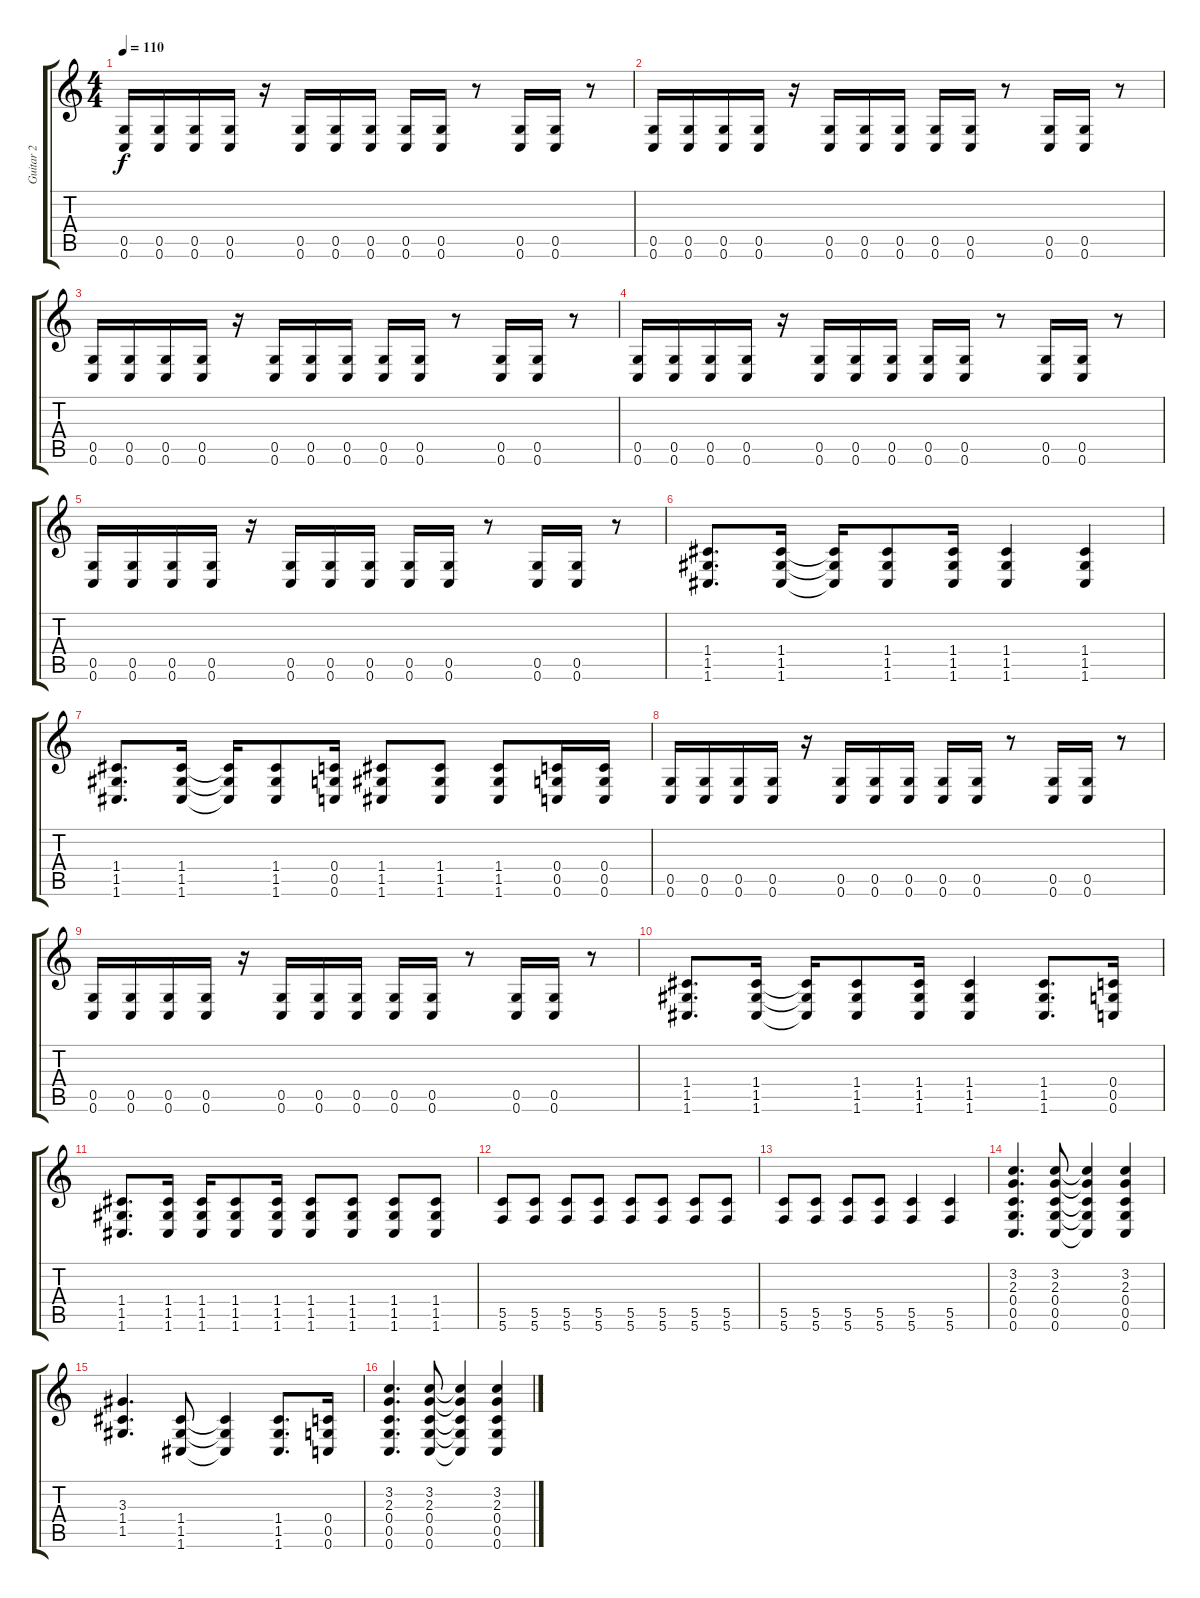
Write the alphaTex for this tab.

\track ("Guitar 2" "Guitar 2") {instrument overdrivenguitar}
\staff {score tabs}
\tuning (D4 A3 F3 C3 G2 C2) {hide}
\ts (4 4)
\tempo 110
\clef g2
\ks c
(0.5 0.6).16{dy f} (0.5 0.6).16 (0.5 0.6).16 (0.5 0.6).16 r.16 (0.5 0.6).16 (0.5 0.6).16 (0.5 0.6).16 (0.5 0.6).16 (0.5 0.6).16 r.8 (0.5 0.6).16 (0.5 0.6).16 r.8 |
(0.5 0.6).16 (0.5 0.6).16 (0.5 0.6).16 (0.5 0.6).16 r.16 (0.5 0.6).16 (0.5 0.6).16 (0.5 0.6).16 (0.5 0.6).16 (0.5 0.6).16 r.8 (0.5 0.6).16 (0.5 0.6).16 r.8 |
(0.5 0.6).16 (0.5 0.6).16 (0.5 0.6).16 (0.5 0.6).16 r.16 (0.5 0.6).16 (0.5 0.6).16 (0.5 0.6).16 (0.5 0.6).16 (0.5 0.6).16 r.8 (0.5 0.6).16 (0.5 0.6).16 r.8 |
(0.5 0.6).16 (0.5 0.6).16 (0.5 0.6).16 (0.5 0.6).16 r.16 (0.5 0.6).16 (0.5 0.6).16 (0.5 0.6).16 (0.5 0.6).16 (0.5 0.6).16 r.8 (0.5 0.6).16 (0.5 0.6).16 r.8 |
(0.5 0.6).16 (0.5 0.6).16 (0.5 0.6).16 (0.5 0.6).16 r.16 (0.5 0.6).16 (0.5 0.6).16 (0.5 0.6).16 (0.5 0.6).16 (0.5 0.6).16 r.8 (0.5 0.6).16 (0.5 0.6).16 r.8 |
(1.4 1.5 1.6).8{d} (1.4 1.5 1.6).16 (1.4{t} 1.5{t} 1.6{t}).16 (1.4 1.5 1.6).8 (1.4 1.5 1.6).16 (1.4 1.5 1.6).4 (1.4 1.5 1.6).4 |
(1.4 1.5 1.6).8{d} (1.4 1.5 1.6).16 (1.4{t} 1.5{t} 1.6{t}).16 (1.4 1.5 1.6).8 (0.4 0.5 0.6).16 (1.4 1.5 1.6).8 (1.4 1.5 1.6).8 (1.4 1.5 1.6).8 (0.4 0.5 0.6).16 (0.4 0.5 0.6).16 |
(0.5 0.6).16 (0.5 0.6).16 (0.5 0.6).16 (0.5 0.6).16 r.16 (0.5 0.6).16 (0.5 0.6).16 (0.5 0.6).16 (0.5 0.6).16 (0.5 0.6).16 r.8 (0.5 0.6).16 (0.5 0.6).16 r.8 |
(0.5 0.6).16 (0.5 0.6).16 (0.5 0.6).16 (0.5 0.6).16 r.16 (0.5 0.6).16 (0.5 0.6).16 (0.5 0.6).16 (0.5 0.6).16 (0.5 0.6).16 r.8 (0.5 0.6).16 (0.5 0.6).16 r.8 |
(1.4 1.5 1.6).8{d} (1.4 1.5 1.6).16 (1.4{t} 1.5{t} 1.6{t}).16 (1.4 1.5 1.6).8 (1.4 1.5 1.6).16 (1.4 1.5 1.6).4 (1.4 1.5 1.6).8{d} (0.4 0.5 0.6).16 |
(1.4 1.5 1.6).8{d} (1.4 1.5 1.6).16 (1.4 1.5 1.6).16 (1.4 1.5 1.6).8 (1.4 1.5 1.6).16 (1.4 1.5 1.6).8 (1.4 1.5 1.6).8 (1.4 1.5 1.6).8 (1.4 1.5 1.6).8 |
(5.5 5.6).8 (5.5 5.6).8 (5.5 5.6).8 (5.5 5.6).8 (5.5 5.6).8 (5.5 5.6).8 (5.5 5.6).8 (5.5 5.6).8 |
(5.5 5.6).8 (5.5 5.6).8 (5.5 5.6).8 (5.5 5.6).8 (5.5 5.6).4 (5.5 5.6).4 |
(3.2 2.3 0.4 0.5 0.6).4{d} (3.2 2.3 0.4 0.5 0.6).8 (3.2{t} 2.3{t} 0.4{t} 0.5{t} 0.6{t}).4 (3.2 2.3 0.4 0.5 0.6).4 |
(3.3 1.4 1.5).4{d} (1.4 1.5 1.6).8 (1.4{t} 1.5{t} 1.6{t}).4 (1.4 1.5 1.6).8{d} (0.4 0.5 0.6).16 |
(3.2 2.3 0.4 0.5 0.6).4{d} (3.2 2.3 0.4 0.5 0.6).8 (3.2{t} 2.3{t} 0.4{t} 0.5{t} 0.6{t}).4 (3.2 2.3 0.4 0.5 0.6).4
